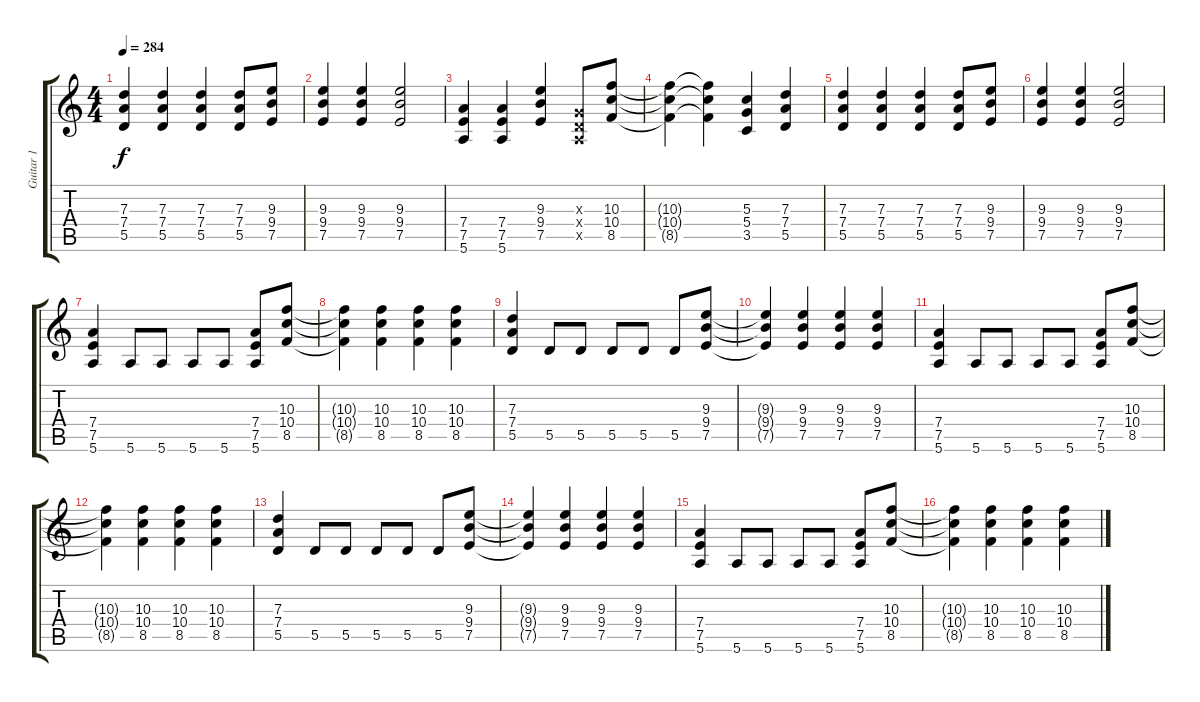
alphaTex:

\track ("Guitar 1" "Guitar 1") {instrument distortionguitar}
\staff {score tabs}
\tuning (E4 B3 G3 D3 A2 E2) {hide}
\ts (4 4)
\tempo 284
\clef g2
\ks c
(7.3 7.4 5.5).4{dy f} (7.3 7.4 5.5).4 (7.3 7.4 5.5).4 (7.3 7.4 5.5).8 (9.3 9.4 7.5).8 |
(9.3 9.4 7.5).4 (9.3 9.4 7.5).4 (9.3 9.4 7.5).2 |
(7.4 7.5 5.6).4 (7.4 7.5 5.6).4 (9.3 9.4 7.5).4 (0.3{x} 0.4{x} 0.5{x}).8 (10.3 10.4 8.5).8 |
(10.3{t} 10.4{t} 8.5{t}).4 (10.3{t} 10.4{t} 8.5{t}).4 (5.3 5.4 3.5).4 (7.3 7.4 5.5).4 |
(7.3 7.4 5.5).4 (7.3 7.4 5.5).4 (7.3 7.4 5.5).4 (7.3 7.4 5.5).8 (9.3 9.4 7.5).8 |
(9.3 9.4 7.5).4 (9.3 9.4 7.5).4 (9.3 9.4 7.5).2 |
(7.4 7.5 5.6).4 5.6.8 5.6.8 5.6.8 5.6.8 (7.4 7.5 5.6).8 (10.3 10.4 8.5).8 |
(10.3{t} 10.4{t} 8.5{t}).4 (10.3 10.4 8.5).4 (10.3 10.4 8.5).4 (10.3 10.4 8.5).4 |
(7.3 7.4 5.5).4 5.5.8 5.5.8 5.5.8 5.5.8 5.5.8 (9.3 9.4 7.5).8 |
(9.3{t} 9.4{t} 7.5{t}).4 (9.3 9.4 7.5).4 (9.3 9.4 7.5).4 (9.3 9.4 7.5).4 |
(7.4 7.5 5.6).4 5.6.8 5.6.8 5.6.8 5.6.8 (7.4 7.5 5.6).8 (10.3 10.4 8.5).8 |
(10.3{t} 10.4{t} 8.5{t}).4 (10.3 10.4 8.5).4 (10.3 10.4 8.5).4 (10.3 10.4 8.5).4 |
(7.3 7.4 5.5).4 5.5.8 5.5.8 5.5.8 5.5.8 5.5.8 (9.3 9.4 7.5).8 |
(9.3{t} 9.4{t} 7.5{t}).4 (9.3 9.4 7.5).4 (9.3 9.4 7.5).4 (9.3 9.4 7.5).4 |
(7.4 7.5 5.6).4 5.6.8 5.6.8 5.6.8 5.6.8 (7.4 7.5 5.6).8 (10.3 10.4 8.5).8 |
(10.3{t} 10.4{t} 8.5{t}).4 (10.3 10.4 8.5).4 (10.3 10.4 8.5).4 (10.3 10.4 8.5).4
